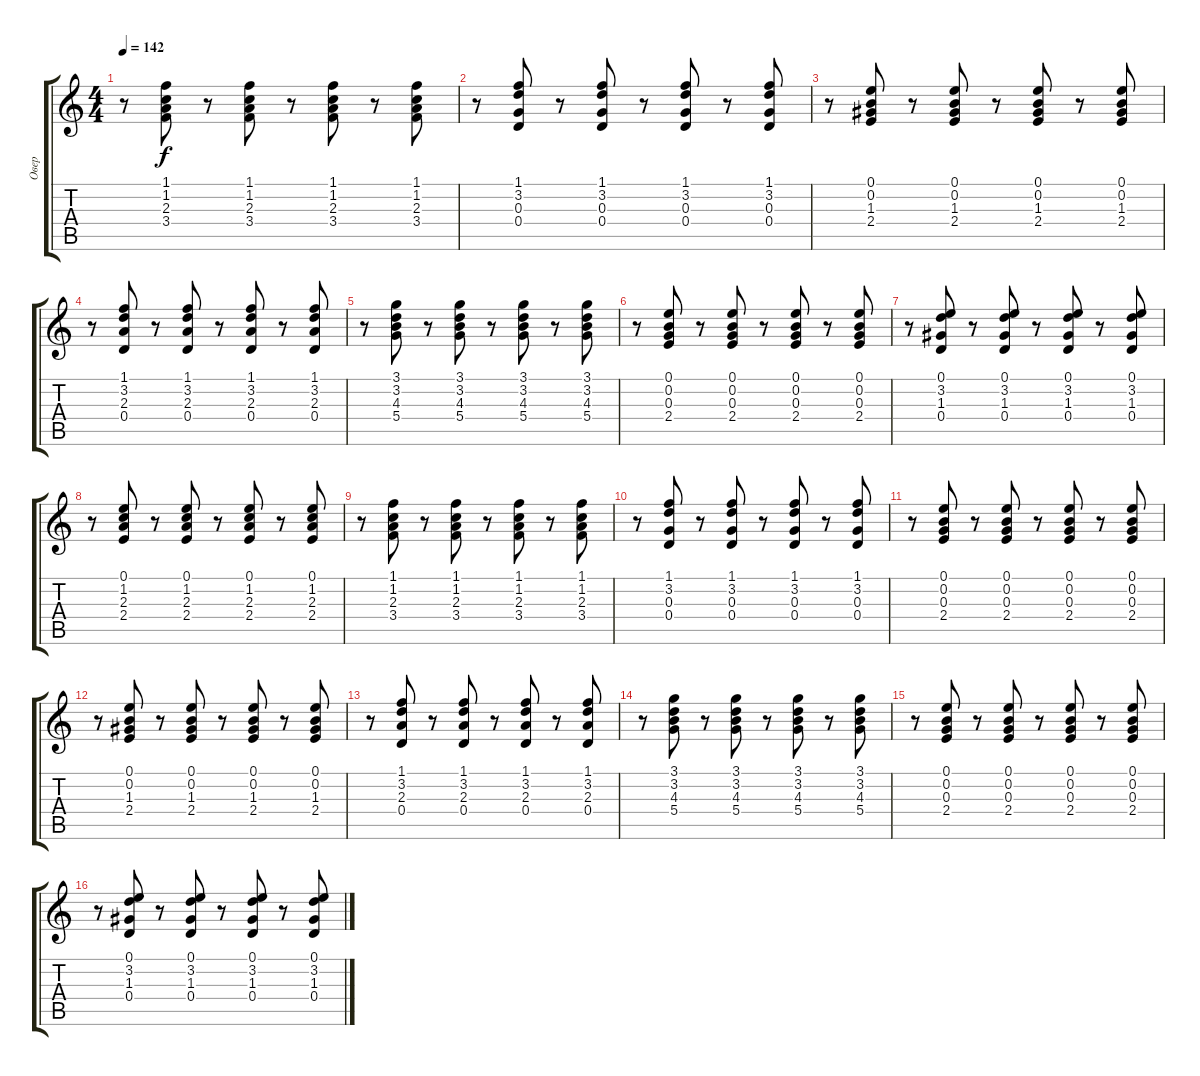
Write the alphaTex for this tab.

\track ("Овер" "Овер") {instrument overdrivenguitar}
\staff {score tabs}
\tuning (E4 B3 G3 D3 A2 E2) {hide}
\ts (4 4)
\tempo 142
\clef g2
\ks c
r.8{dy f} (1.1 1.2 2.3 3.4).8 r.8 (1.1 1.2 2.3 3.4).8 r.8 (1.1 1.2 2.3 3.4).8 r.8 (1.1 1.2 2.3 3.4).8 |
r.8 (1.1 3.2 0.3 0.4).8 r.8 (1.1 3.2 0.3 0.4).8 r.8 (1.1 3.2 0.3 0.4).8 r.8 (1.1 3.2 0.3 0.4).8 |
r.8 (0.1 0.2 1.3 2.4).8 r.8 (0.1 0.2 1.3 2.4).8 r.8 (0.1 0.2 1.3 2.4).8 r.8 (0.1 0.2 1.3 2.4).8 |
r.8 (1.1 3.2 2.3 0.4).8 r.8 (1.1 3.2 2.3 0.4).8 r.8 (1.1 3.2 2.3 0.4).8 r.8 (1.1 3.2 2.3 0.4).8 |
r.8 (3.1 3.2 4.3 5.4).8 r.8 (3.1 3.2 4.3 5.4).8 r.8 (3.1 3.2 4.3 5.4).8 r.8 (3.1 3.2 4.3 5.4).8 |
r.8 (0.1 0.2 0.3 2.4).8 r.8 (0.1 0.2 0.3 2.4).8 r.8 (0.1 0.2 0.3 2.4).8 r.8 (0.1 0.2 0.3 2.4).8 |
r.8 (0.1 3.2 1.3 0.4).8 r.8 (0.1 3.2 1.3 0.4).8 r.8 (0.1 3.2 1.3 0.4).8 r.8 (0.1 3.2 1.3 0.4).8 |
r.8 (0.1 1.2 2.3 2.4).8 r.8 (0.1 1.2 2.3 2.4).8 r.8 (0.1 1.2 2.3 2.4).8 r.8 (0.1 1.2 2.3 2.4).8 |
r.8 (1.1 1.2 2.3 3.4).8 r.8 (1.1 1.2 2.3 3.4).8 r.8 (1.1 1.2 2.3 3.4).8 r.8 (1.1 1.2 2.3 3.4).8 |
r.8 (1.1 3.2 0.3 0.4).8 r.8 (1.1 3.2 0.3 0.4).8 r.8 (1.1 3.2 0.3 0.4).8 r.8 (1.1 3.2 0.3 0.4).8 |
r.8 (0.1 0.2 0.3 2.4).8 r.8 (0.1 0.2 0.3 2.4).8 r.8 (0.1 0.2 0.3 2.4).8 r.8 (0.1 0.2 0.3 2.4).8 |
r.8 (0.1 0.2 1.3 2.4).8 r.8 (0.1 0.2 1.3 2.4).8 r.8 (0.1 0.2 1.3 2.4).8 r.8 (0.1 0.2 1.3 2.4).8 |
r.8 (1.1 3.2 2.3 0.4).8 r.8 (1.1 3.2 2.3 0.4).8 r.8 (1.1 3.2 2.3 0.4).8 r.8 (1.1 3.2 2.3 0.4).8 |
r.8 (3.1 3.2 4.3 5.4).8 r.8 (3.1 3.2 4.3 5.4).8 r.8 (3.1 3.2 4.3 5.4).8 r.8 (3.1 3.2 4.3 5.4).8 |
r.8 (0.1 0.2 0.3 2.4).8 r.8 (0.1 0.2 0.3 2.4).8 r.8 (0.1 0.2 0.3 2.4).8 r.8 (0.1 0.2 0.3 2.4).8 |
r.8 (0.1 3.2 1.3 0.4).8 r.8 (0.1 3.2 1.3 0.4).8 r.8 (0.1 3.2 1.3 0.4).8 r.8 (0.1 3.2 1.3 0.4).8
